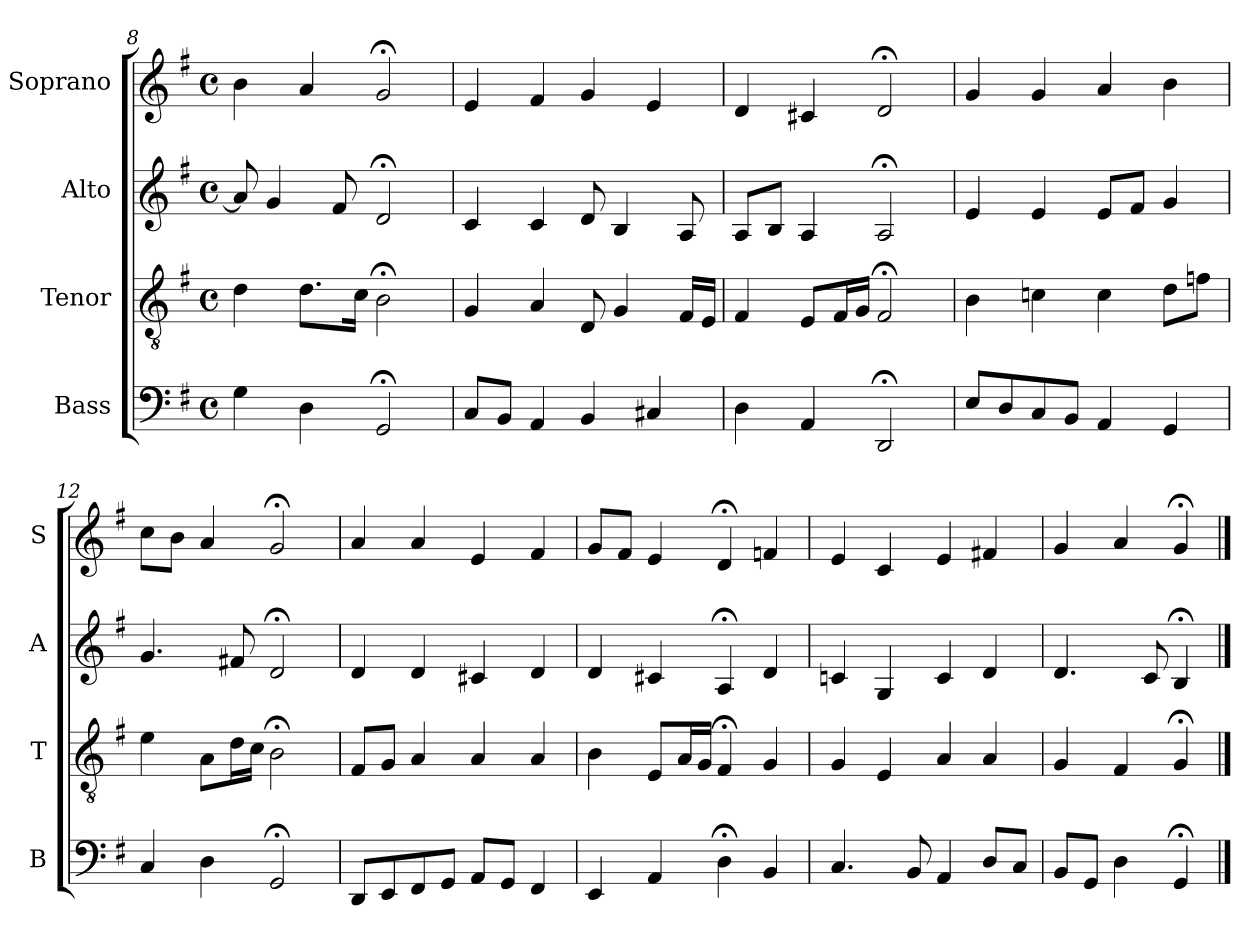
**kern	**kern	**kern	**kern
*part4	*part3	*part2	*part1
*staff4	*staff3	*staff2	*staff1
*I"Bass	*I"Tenor	*I"Alto	*I"Soprano
*I'B	*I'T	*I'A	*I'S
*clefF4	*clefGv2	*clefG2	*clefG2
*k[f#]	*k[f#]	*k[f#]	*k[f#]
*G:	*G:	*G:	*G:
*M4/4	*M4/4	*M4/4	*M4/4
*met(c)	*met(c)	*met(c)	*met(c)
=8	=8	=8	=8
4G	4d	8a]	4b
.	.	4g	.
4D	8.dL	.	4a
.	.	8f#	.
.	16cJk	.	.
2GG;<	2B;<	2d;<	2g;<
=9	=9	=9	=9
8CL	4G	4c	4e
8BBJ	.	.	.
4AA	4A	4c	4f#
4BB	8D	8d	4g
.	4G	4B	.
4C#X	.	.	4e
.	16F#LL	8A	.
.	16EJJ	.	.
=10	=10	=10	=10
4D	4F#	8AL	4d
.	.	8BJ	.
4AA	8EL	4A	4c#X
.	16F#L	.	.
.	16GJJ	.	.
2DD;<	2F#;<	2A;<	2d;<
=11	=11	=11	=11
8EL	4B	4e	4g
8D	.	.	.
8C	4cn	4e	4g
8BBJ	.	.	.
4AA	4c	8eL	4a
.	.	8f#J	.
4GG	8dL	4g	4b
.	8fnJ	.	.
=12	=12	=12	=12
4C	4e	4.g	8ccL
.	.	.	8bJ
4D	8AL	.	4a
.	16dL	8f#X	.
.	16cJJ	.	.
2GG;<	2B;<	2d;<	2g;<
=13	=13	=13	=13
8DDL	8F#L	4d	4a
8EE	8GJ	.	.
8FF#	4A	4d	4a
8GGJ	.	.	.
8AAL	4A	4c#X	4e
8GGJ	.	.	.
4FF#	4A	4d	4f#
=14	=14	=14	=14
4EE	4B	4d	8gL
.	.	.	8f#J
4AA	8EL	4c#X	4e
.	16AL	.	.
.	16GJJ	.	.
4D;<	4F#;<	4A;<	4d;<
4BBi	4Gi	4di	4fni
=15	=15	=15	=15
4.C	4G	4cn	4e
.	4E	4G	4c
8BB	.	.	.
4AA	4A	4c	4e
8DL	4A	4d	4f#X
8CJ	.	.	.
=16	=16	=16	=16
8BBL	4G	4.d	4g
8GGJ	.	.	.
4D	4F#	.	4a
.	.	8c	.
4GG;<	4G;<	4B;<	4g;<
==	==	==	==
*-	*-	*-	*-
